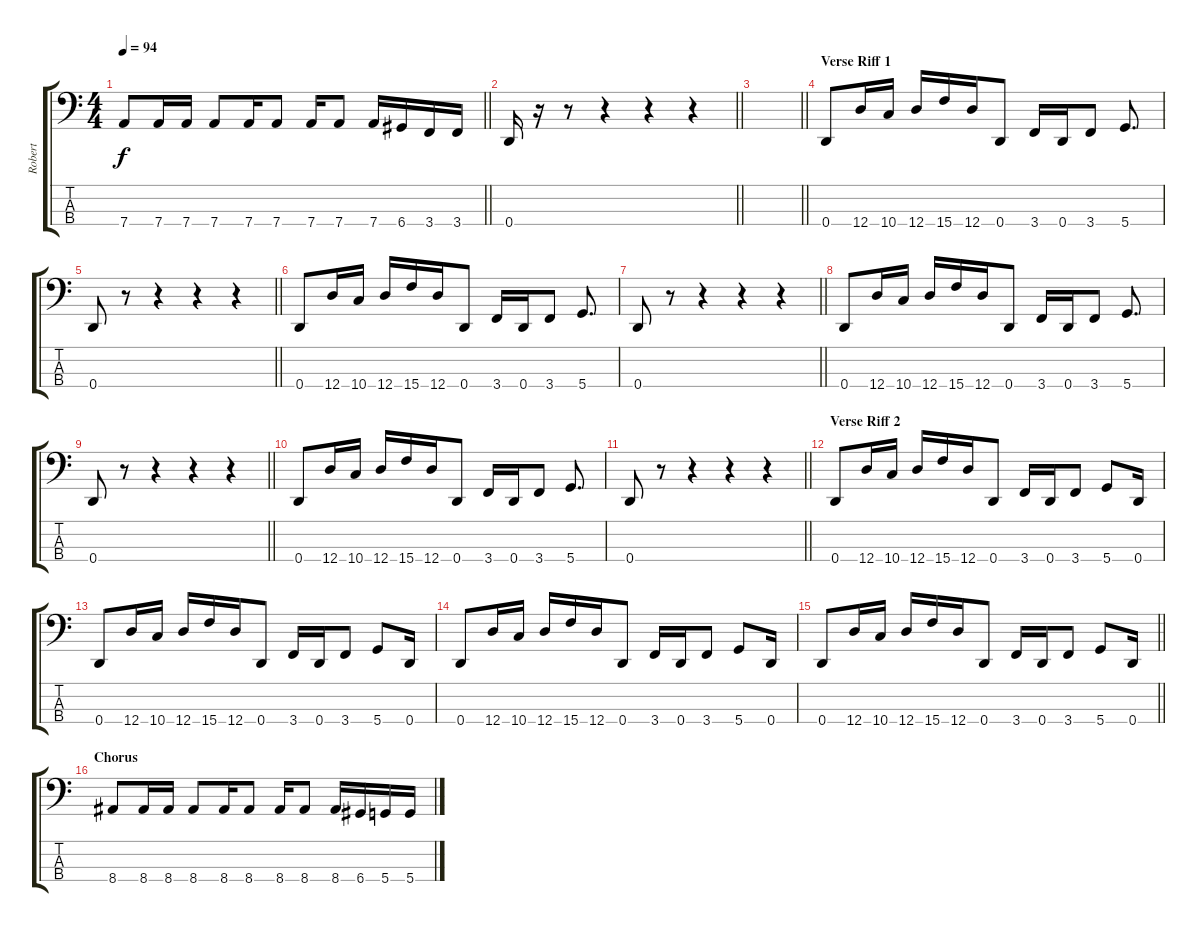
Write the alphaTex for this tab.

\track ("Robert" "Robert") {solo instrument electricbassfinger}
\staff {score tabs}
\tuning (G2 D2 A1 D1) {hide}
\ts (4 4)
\tempo 94
\clef f4
\barLineRight lightlight
\ks c
7.4.8{dy f} 7.4.16 7.4.16 7.4.8 7.4.16 7.4.8 7.4.16 7.4.8 7.4.16 6.4.16 3.4.16 3.4.16 |
\section ("" "")
\barLineRight lightlight
0.4.16 r.16 r.8 r.4 r.4 r.4 |
\barLineRight lightlight
|
\section ("" "Verse Riff 1")
0.4.8 12.4.16 10.4.16 12.4.16 15.4.16 12.4.16 0.4.8 3.4.16 0.4.16 3.4.8 5.4.8{d} |
\barLineRight lightlight
0.4.8 r.8 r.4 r.4 r.4 |
0.4.8 12.4.16 10.4.16 12.4.16 15.4.16 12.4.16 0.4.8 3.4.16 0.4.16 3.4.8 5.4.8{d} |
\barLineRight lightlight
0.4.8 r.8 r.4 r.4 r.4 |
0.4.8 12.4.16 10.4.16 12.4.16 15.4.16 12.4.16 0.4.8 3.4.16 0.4.16 3.4.8 5.4.8{d} |
\barLineRight lightlight
0.4.8 r.8 r.4 r.4 r.4 |
0.4.8 12.4.16 10.4.16 12.4.16 15.4.16 12.4.16 0.4.8 3.4.16 0.4.16 3.4.8 5.4.8{d} |
\barLineRight lightlight
0.4.8 r.8 r.4 r.4 r.4 |
\section ("" "Verse Riff 2")
0.4.8 12.4.16 10.4.16 12.4.16 15.4.16 12.4.16 0.4.8 3.4.16 0.4.16 3.4.8 5.4.8 0.4.16 |
0.4.8 12.4.16 10.4.16 12.4.16 15.4.16 12.4.16 0.4.8 3.4.16 0.4.16 3.4.8 5.4.8 0.4.16 |
0.4.8 12.4.16 10.4.16 12.4.16 15.4.16 12.4.16 0.4.8 3.4.16 0.4.16 3.4.8 5.4.8 0.4.16 |
\barLineRight lightlight
0.4.8 12.4.16 10.4.16 12.4.16 15.4.16 12.4.16 0.4.8 3.4.16 0.4.16 3.4.8 5.4.8 0.4.16 |
\section ("" "Chorus")
8.4.8 8.4.16 8.4.16 8.4.8 8.4.16 8.4.8 8.4.16 8.4.8 8.4.16 6.4.16 5.4.16 5.4.16
